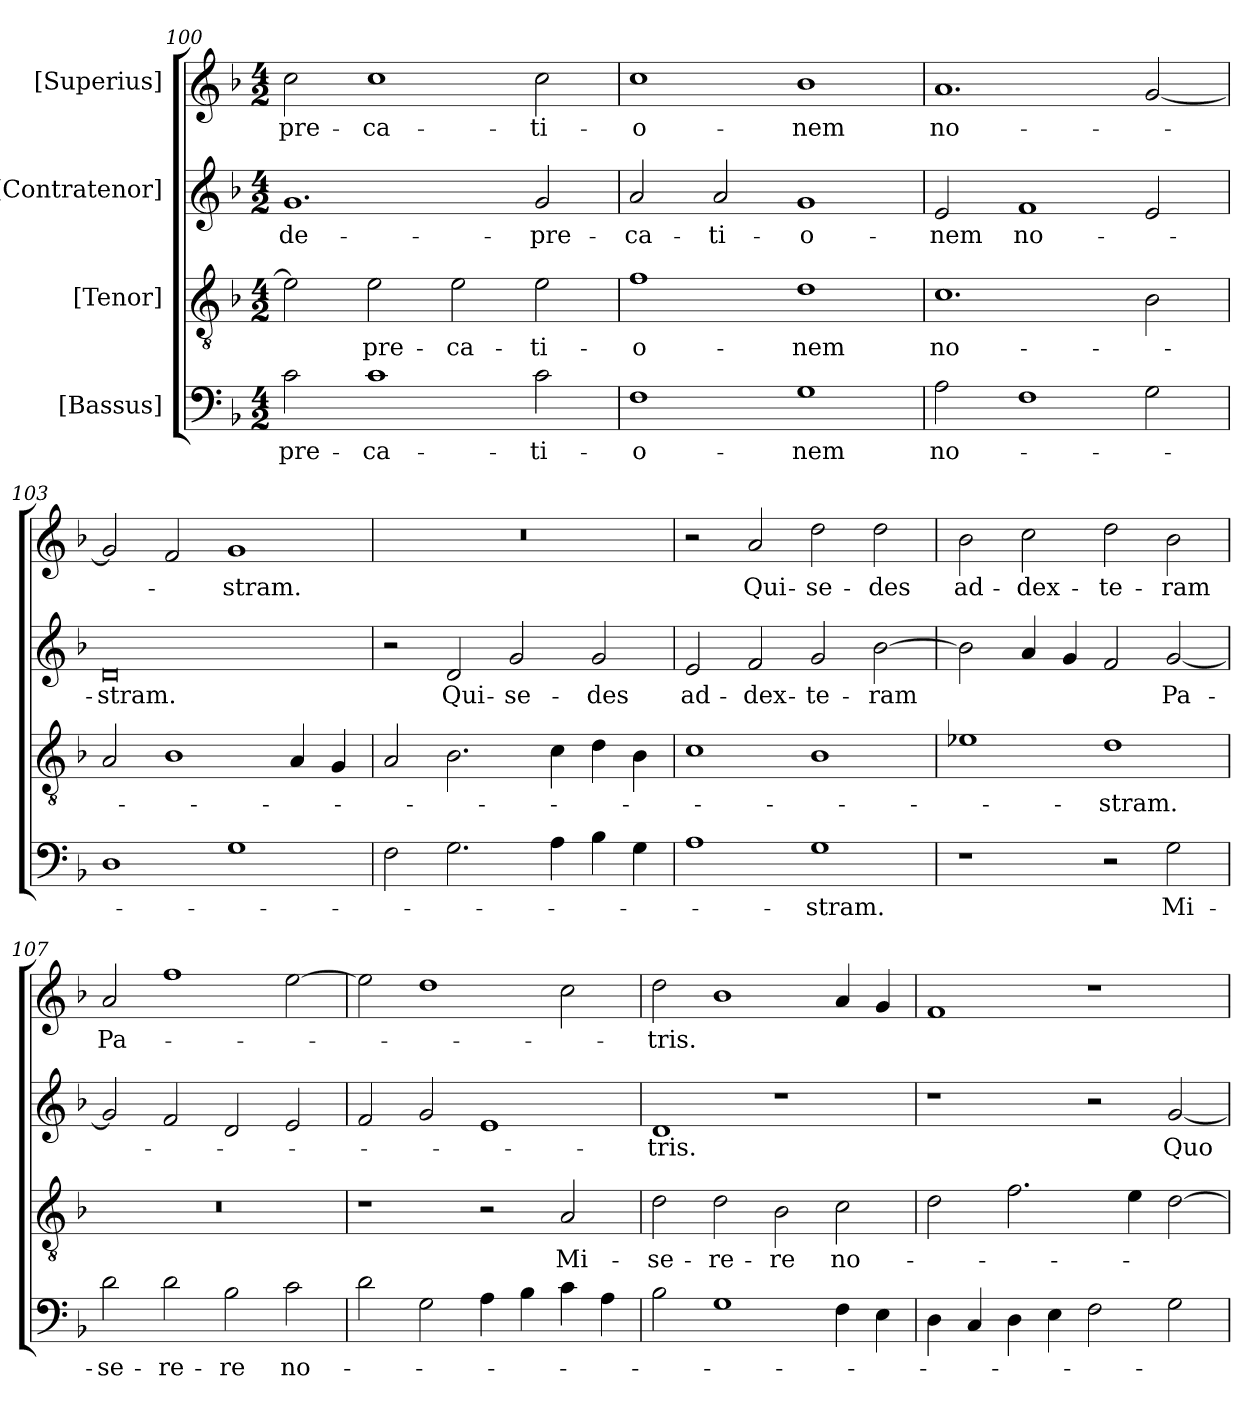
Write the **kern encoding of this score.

**kern	**text	**kern	**text	**kern	**text	**kern	**text
*part4	*part4	*part3	*part3	*part2	*part2	*part1	*part1
*staff4	*staff4	*staff3	*staff3	*staff2	*staff2	*staff1	*staff1
*I"[Bassus]	*	*I"[Tenor]	*	*I"[Contratenor]	*	*I"[Superius]	*
*clefF4	*	*clefGv2	*	*clefG2	*	*clefG2	*
*k[b-]	*	*k[b-]	*	*k[b-]	*	*k[b-]	*
*M4/2	*	*M4/2	*	*M4/2	*	*M4/2	*
=100	=100	=100	=100	=100	=100	=100	=100
2c\	-pre-	2e\]	.	1.g/	de-	2cc\	-pre-
1c\	-ca-	2e\	-pre-	.	.	1cc\	-ca-
.	.	2e\	-ca-	.	.	.	.
2c\	-ti-	2e\	-ti-	2g/	-pre-	2cc\	-ti-
=101	=101	=101	=101	=101	=101	=101	=101
1F\	-o-	1f\	-o-	2a/	-ca-	1cc\	-o-
.	.	.	.	2a/	-ti-	.	.
1G\	-nem	1d\	-nem	1g/	-o-	1b-\	-nem
=102	=102	=102	=102	=102	=102	=102	=102
2A\	no-	1.c\	no-	2e/	-nem	1.a/	no-
1F\	.	.	.	1f/	no-	.	.
2G\	.	2B-\	.	2e/	.	[2g/	.
=103	=103	=103	=103	=103	=103	=103	=103
1D\	.	2A/	.	0d/	-stram.	2g/]	.
.	.	1B-\	.	.	.	2f/	.
1G\	.	.	.	.	.	1g/	-stram.
.	.	4A/	.	.	.	.	.
.	.	4G/	.	.	.	.	.
=104	=104	=104	=104	=104	=104	=104	=104
2F\	.	2A/	.	2r	.	0r	.
2.G\	.	2.B-\	.	2d/	Qui-	.	.
.	.	.	.	2g/	se-	.	.
4A\	.	4c\	.	.	.	.	.
4B-\	.	4d\	.	2g/	-des	.	.
4G\	.	4B-\	.	.	.	.	.
=105	=105	=105	=105	=105	=105	=105	=105
1A\	.	1c\	.	2e/	ad-	2r	.
.	.	.	.	2f/	dex-	2a/	Qui-
1G\	-stram.	1B-\	.	2g/	-te-	2dd\	se-
.	.	.	.	[2b-\	-ram	2dd\	-des
=106	=106	=106	=106	=106	=106	=106	=106
1r	.	1e-X\	.	2b-\]	.	2b-\	ad-
.	.	.	.	4a/	.	2cc\	dex-
.	.	.	.	4g/	.	.	.
2r	.	1d\	-stram.	2f/	.	2dd\	-te-
2G\	Mi-	.	.	[2g/	Pa-	2b-\	-ram
=107	=107	=107	=107	=107	=107	=107	=107
2d\	-se-	0r	.	2g/]	.	2a/	Pa-
2d\	-re-	.	.	2f/	.	1ff\	.
2B-\	-re	.	.	2d/	.	.	.
2c\	no-	.	.	2e/	.	[2ee\	.
=108	=108	=108	=108	=108	=108	=108	=108
2d\	.	1r	.	2f/	.	2ee\]	.
2G\	.	.	.	2g/	.	1dd\	.
4A\	.	2r	.	1e/	.	.	.
4B-\	.	.	.	.	.	.	.
4c\	.	2A/	Mi-	.	.	2cc\	.
4A\	.	.	.	.	.	.	.
=109	=109	=109	=109	=109	=109	=109	=109
2B-\	.	2d\	-se-	1d/	-tris.	2dd\	-tris.
1G\	.	2d\	-re-	.	.	1b-\	.
.	.	2B-\	-re	1r	.	.	.
4F\	.	2c\	no-	.	.	4a/	.
4E\	.	.	.	.	.	4g/	.
=110	=110	=110	=110	=110	=110	=110	=110
4D\	.	2d\	.	1r	.	1f/	.
4C/	.	.	.	.	.	.	.
4D\	.	2.f\	.	.	.	.	.
4E\	.	.	.	.	.	.	.
2F\	.	.	.	2r	.	1r	.
.	.	4e\	.	.	.	.	.
2G\	.	[2d\	.	[2g/	Quo-	.	.
=	=	=	=	=	=	=	=
*-	*-	*-	*-	*-	*-	*-	*-
